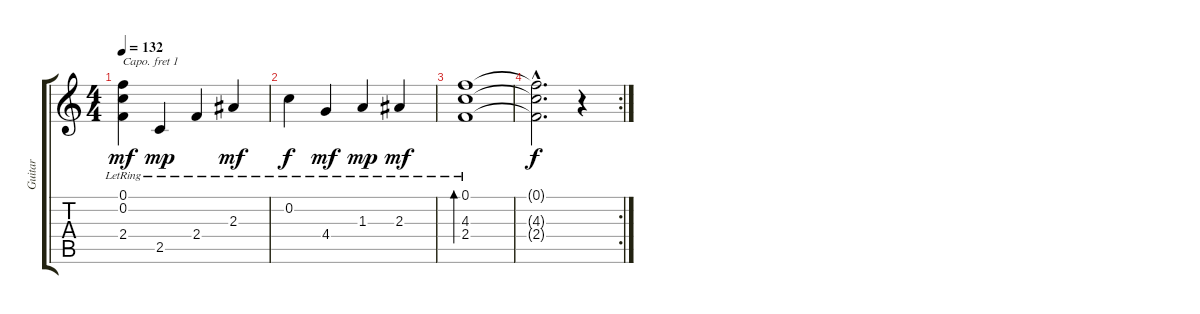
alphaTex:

\track ("Guitar" "Guitar") {instrument acousticguitarnylon}
\staff {score tabs}
\capo 1
\tuning (E4 B3 G3 D3 A2 E2) {hide}
\ts (4 4)
\tempo 132
\clef g2
\ks c
(0.1{lr} 0.2{lr} 2.4{lr}).4{dy mf} 2.5{lr}.4{dy mp} 2.4{lr}.4 2.3{lr}.4{dy mf} |
0.2{lr}.4{dy f} 4.4{lr}.4{dy mf} 1.3{lr}.4{dy mp} 2.3{lr}.4{dy mf} |
(0.1{lr} 4.3{lr} 2.4{lr}).1{bd 240} |
\rc 2
(0.1{hac t} 4.3{hac t} 2.4{hac t}).2{d dy f} r.4
